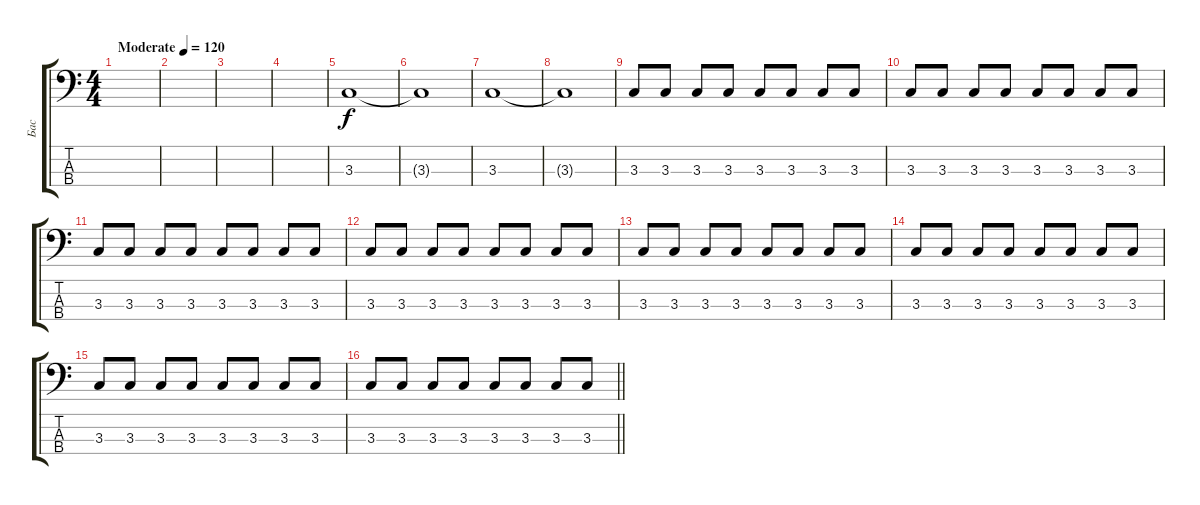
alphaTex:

\track ("Бас" "Бас") {instrument electricbasspick}
\staff {score tabs}
\tuning (G2 D2 A1 E1) {hide}
\ts (4 4)
\tempo (120 "Moderate")
\clef f4
\ks c
|
|
|
|
3.3.1 |
3.3{t}.1 |
3.3.1 |
3.3{t}.1 |
3.3.8 3.3.8 3.3.8 3.3.8 3.3.8 3.3.8 3.3.8 3.3.8 |
3.3.8 3.3.8 3.3.8 3.3.8 3.3.8 3.3.8 3.3.8 3.3.8 |
3.3.8 3.3.8 3.3.8 3.3.8 3.3.8 3.3.8 3.3.8 3.3.8 |
3.3.8 3.3.8 3.3.8 3.3.8 3.3.8 3.3.8 3.3.8 3.3.8 |
3.3.8 3.3.8 3.3.8 3.3.8 3.3.8 3.3.8 3.3.8 3.3.8 |
3.3.8 3.3.8 3.3.8 3.3.8 3.3.8 3.3.8 3.3.8 3.3.8 |
3.3.8 3.3.8 3.3.8 3.3.8 3.3.8 3.3.8 3.3.8 3.3.8 |
\barLineRight lightlight
3.3.8 3.3.8 3.3.8 3.3.8 3.3.8 3.3.8 3.3.8 3.3.8
